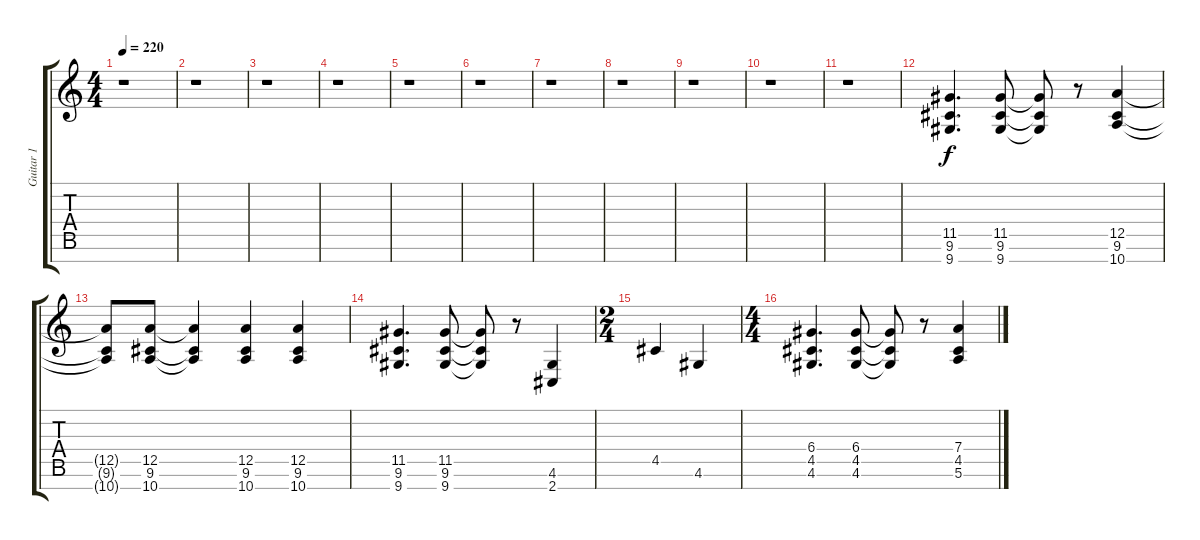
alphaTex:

\track ("Guitar 1" "Guitar 1") {instrument electricguitarmuted}
\staff {score tabs}
\tuning (E4 B3 G3 D3 A2 E2 B1) {hide}
\ts (4 4)
\tempo 220
\clef g2
\ks c
r.1{dy f} |
r.1 |
r.1 |
r.1 |
r.1 |
r.1 |
r.1 |
r.1 |
r.1 |
r.1 |
r.1 |
(11.5 9.6 9.7).4{d volume 14} (11.5 9.6 9.7).8 (11.5{t} 9.6{t} 9.7{t}).8 r.8 (12.5 9.6 10.7).4 |
(12.5{t} 9.6{t} 10.7{t}).8 (12.5 9.6 10.7).8 (12.5{t} 9.6{t} 10.7{t}).4 (12.5 9.6 10.7).4 (12.5 9.6 10.7).4 |
(11.5 9.6 9.7).4{d} (11.5 9.6 9.7).8 (11.5{t} 9.6{t} 9.7{t}).8 r.8 (4.6 2.7).4 |
\ts (2 4)
4.5.4 4.6.4 |
\ts (4 4)
(6.4 4.5 4.6).4{d} (6.4 4.5 4.6).8 (6.4{t} 4.5{t} 4.6{t}).8 r.8 (7.4 4.5 5.6).4
